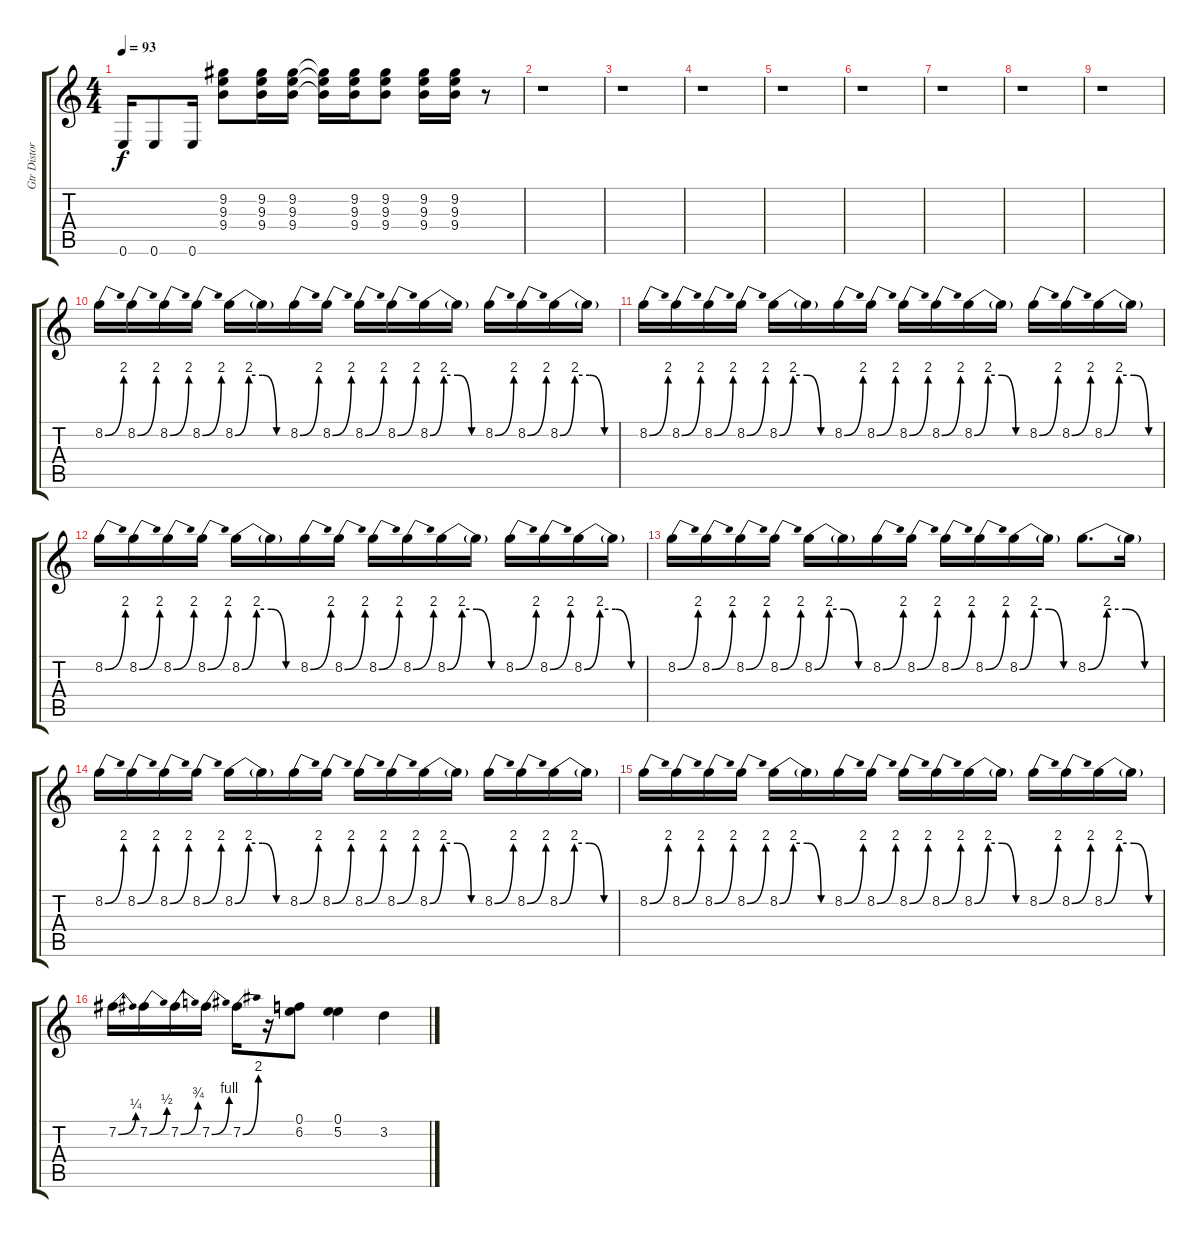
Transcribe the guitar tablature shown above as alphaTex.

\track ("Gtr Distortion" "Gtr Distor") {instrument electricguitarjazz}
\staff {score tabs}
\tuning (E4 B3 G3 D3 A2 E2) {hide}
\ts (4 4)
\tempo 93
\clef g2
\ks c
0.6.16{dy f} 0.6.8 0.6.16 (9.2 9.3 9.4).8 (9.2 9.3 9.4).16 (9.2 9.3 9.4).16 (9.2{t} 9.3{t} 9.4{t}).16 (9.2 9.3 9.4).16 (9.2 9.3 9.4).8 (9.2 9.3 9.4).16 (9.2 9.3 9.4).16 r.8 |
r.1 |
r.1 |
r.1 |
r.1 |
r.1 |
r.1 |
r.1 |
r.1 |
8.2{be (bend 0 0 60 8)}.16 8.2{be (bend 0 0 60 8)}.16 8.2{be (bend 0 0 60 8)}.16 8.2{be (bend 0 0 60 8)}.16 8.2{be (custom 0 0 15 8 30 8 45 0 60 0)}.16 8.2{t}.16 8.2{be (bend 0 0 60 8)}.16 8.2{be (bend 0 0 60 8)}.16 8.2{be (bend 0 0 60 8)}.16 8.2{be (bend 0 0 60 8)}.16 8.2{be (custom 0 0 15 8 30 8 45 0 60 0)}.16 8.2{t}.16 8.2{be (bend 0 0 60 8)}.16 8.2{be (bend 0 0 60 8)}.16 8.2{be (custom 0 0 15 8 30 8 45 0 60 0)}.16 8.2{t}.16 |
8.2{be (bend 0 0 60 8)}.16 8.2{be (bend 0 0 60 8)}.16 8.2{be (bend 0 0 60 8)}.16 8.2{be (bend 0 0 60 8)}.16 8.2{be (custom 0 0 15 8 30 8 45 0 60 0)}.16 8.2{t}.16 8.2{be (bend 0 0 60 8)}.16 8.2{be (bend 0 0 60 8)}.16 8.2{be (bend 0 0 60 8)}.16 8.2{be (bend 0 0 60 8)}.16 8.2{be (custom 0 0 15 8 30 8 45 0 60 0)}.16 8.2{t}.16 8.2{be (bend 0 0 60 8)}.16 8.2{be (bend 0 0 60 8)}.16 8.2{be (custom 0 0 15 8 30 8 45 0 60 0)}.16 8.2{t}.16 |
8.2{be (bend 0 0 60 8)}.16 8.2{be (bend 0 0 60 8)}.16 8.2{be (bend 0 0 60 8)}.16 8.2{be (bend 0 0 60 8)}.16 8.2{be (custom 0 0 15 8 30 8 45 0 60 0)}.16 8.2{t}.16 8.2{be (bend 0 0 60 8)}.16 8.2{be (bend 0 0 60 8)}.16 8.2{be (bend 0 0 60 8)}.16 8.2{be (bend 0 0 60 8)}.16 8.2{be (custom 0 0 15 8 30 8 45 0 60 0)}.16 8.2{t}.16 8.2{be (bend 0 0 60 8)}.16 8.2{be (bend 0 0 60 8)}.16 8.2{be (custom 0 0 15 8 30 8 45 0 60 0)}.16 8.2{t}.16 |
8.2{be (bend 0 0 60 8)}.16 8.2{be (bend 0 0 60 8)}.16 8.2{be (bend 0 0 60 8)}.16 8.2{be (bend 0 0 60 8)}.16 8.2{be (custom 0 0 15 8 30 8 45 0 60 0)}.16 8.2{t}.16 8.2{be (bend 0 0 60 8)}.16 8.2{be (bend 0 0 60 8)}.16 8.2{be (bend 0 0 60 8)}.16 8.2{be (bend 0 0 60 8)}.16 8.2{be (custom 0 0 15 8 30 8 45 0 60 0)}.16 8.2{t}.16 8.2{be (custom 0 0 15 8 30 8 45 0 60 0)}.8{d} 8.2{t}.16 |
8.2{be (bend 0 0 60 8)}.16 8.2{be (bend 0 0 60 8)}.16 8.2{be (bend 0 0 60 8)}.16 8.2{be (bend 0 0 60 8)}.16 8.2{be (custom 0 0 15 8 30 8 45 0 60 0)}.16 8.2{t}.16 8.2{be (bend 0 0 60 8)}.16 8.2{be (bend 0 0 60 8)}.16 8.2{be (bend 0 0 60 8)}.16 8.2{be (bend 0 0 60 8)}.16 8.2{be (custom 0 0 15 8 30 8 45 0 60 0)}.16 8.2{t}.16 8.2{be (bend 0 0 60 8)}.16 8.2{be (bend 0 0 60 8)}.16 8.2{be (custom 0 0 15 8 30 8 45 0 60 0)}.16 8.2{t}.16 |
8.2{be (bend 0 0 60 8)}.16 8.2{be (bend 0 0 60 8)}.16 8.2{be (bend 0 0 60 8)}.16 8.2{be (bend 0 0 60 8)}.16 8.2{be (custom 0 0 15 8 30 8 45 0 60 0)}.16 8.2{t}.16 8.2{be (bend 0 0 60 8)}.16 8.2{be (bend 0 0 60 8)}.16 8.2{be (bend 0 0 60 8)}.16 8.2{be (bend 0 0 60 8)}.16 8.2{be (custom 0 0 15 8 30 8 45 0 60 0)}.16 8.2{t}.16 8.2{be (bend 0 0 60 8)}.16 8.2{be (bend 0 0 60 8)}.16 8.2{be (custom 0 0 15 8 30 8 45 0 60 0)}.16 8.2{t}.16 |
7.2{be (bend 0 0 60 1)}.16 7.2{be (bend 0 0 60 2)}.16 7.2{be (bend 0 0 60 3)}.16 7.2{be (bend 0 0 60 4)}.16 7.2{be (bend 0 0 60 8)}.16 r.16 (0.1 6.2).8 (0.1 5.2).4 3.2.4
